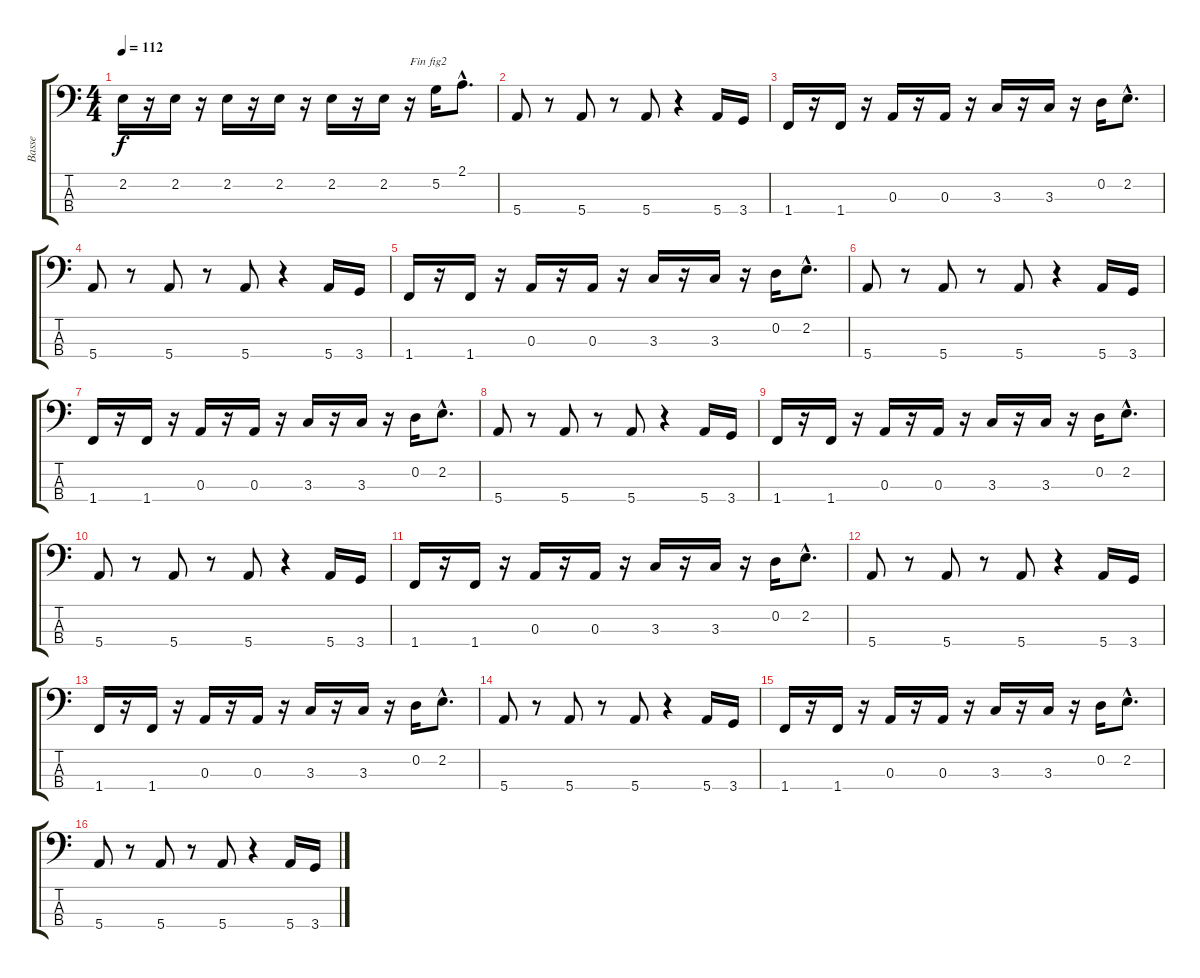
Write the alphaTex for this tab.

\track ("Basse" "Basse") {instrument electricbassfinger}
\staff {score tabs}
\tuning (G2 D2 A1 E1) {hide}
\ts (4 4)
\tempo 112
\clef f4
\ks c
2.2.16{dy f} r.16 2.2.16 r.16 2.2.16 r.16 2.2.16 r.16 2.2.16 r.16 2.2.16 r.16{txt "Fin fig2"} 5.2.16 2.1{hac}.8{d} |
5.4.8 r.8 5.4.8 r.8 5.4.8 r.4 5.4.16 3.4.16 |
1.4.16 r.16 1.4.16 r.16 0.3.16 r.16 0.3.16 r.16 3.3.16 r.16 3.3.16 r.16 0.2.16 2.2{hac}.8{d} |
5.4.8 r.8 5.4.8 r.8 5.4.8 r.4 5.4.16 3.4.16 |
1.4.16 r.16 1.4.16 r.16 0.3.16 r.16 0.3.16 r.16 3.3.16 r.16 3.3.16 r.16 0.2.16 2.2{hac}.8{d} |
5.4.8 r.8 5.4.8 r.8 5.4.8 r.4 5.4.16 3.4.16 |
1.4.16 r.16 1.4.16 r.16 0.3.16 r.16 0.3.16 r.16 3.3.16 r.16 3.3.16 r.16 0.2.16 2.2{hac}.8{d} |
5.4.8 r.8 5.4.8 r.8 5.4.8 r.4 5.4.16 3.4.16 |
1.4.16 r.16 1.4.16 r.16 0.3.16 r.16 0.3.16 r.16 3.3.16 r.16 3.3.16 r.16 0.2.16 2.2{hac}.8{d} |
5.4.8 r.8 5.4.8 r.8 5.4.8 r.4 5.4.16 3.4.16 |
1.4.16 r.16 1.4.16 r.16 0.3.16 r.16 0.3.16 r.16 3.3.16 r.16 3.3.16 r.16 0.2.16 2.2{hac}.8{d} |
5.4.8 r.8 5.4.8 r.8 5.4.8 r.4 5.4.16 3.4.16 |
1.4.16 r.16 1.4.16 r.16 0.3.16 r.16 0.3.16 r.16 3.3.16 r.16 3.3.16 r.16 0.2.16 2.2{hac}.8{d} |
5.4.8 r.8 5.4.8 r.8 5.4.8 r.4 5.4.16 3.4.16 |
1.4.16 r.16 1.4.16 r.16 0.3.16 r.16 0.3.16 r.16 3.3.16 r.16 3.3.16 r.16 0.2.16 2.2{hac}.8{d} |
5.4.8 r.8 5.4.8 r.8 5.4.8 r.4 5.4.16 3.4.16
